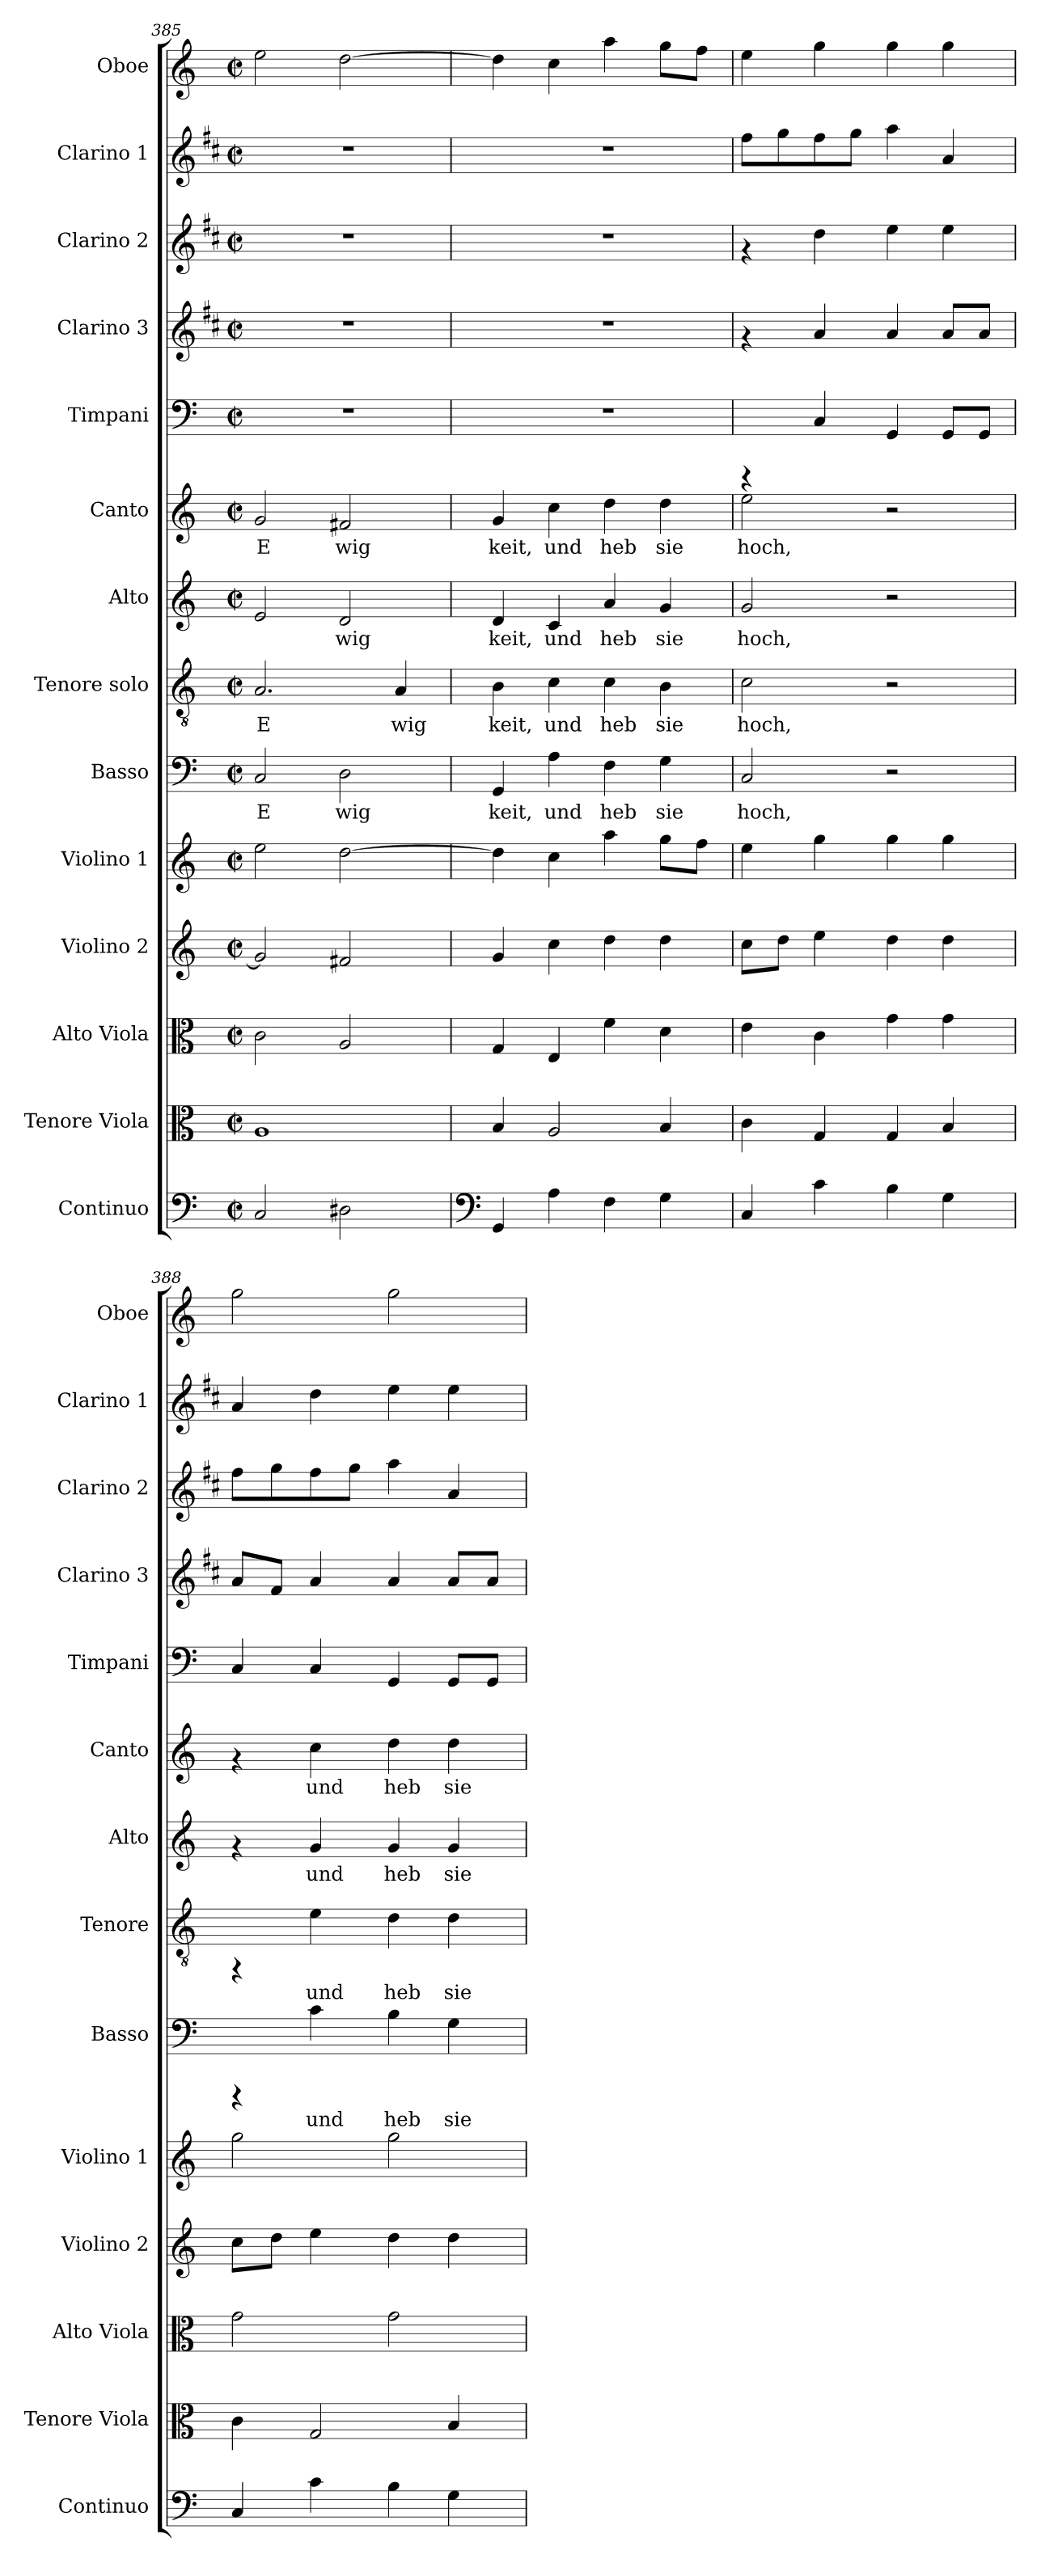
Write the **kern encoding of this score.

**kern	**kern	**kern	**kern	**kern	**kern	**text	**kern	**text	**kern	**text	**kern	**text	**kern	**kern	**kern	**kern	**kern
*part14	*part13	*part12	*part11	*part10	*part9	*part9	*part8	*part8	*part7	*part7	*part6	*part6	*part5	*part4	*part3	*part2	*part1
*staff14	*staff13	*staff12	*staff11	*staff10	*staff9	*staff9	*staff8	*staff8	*staff7	*staff7	*staff6	*staff6	*staff5	*staff4	*staff3	*staff2	*staff1
*I"Continuo	*I"Tenore Viola	*I"Alto Viola	*I"Violino 2	*I"Violino 1	*I"Basso	*	*I"Tenore solo	*	*I"Alto	*	*I"Canto	*	*I"Timpani	*I"Clarino 3	*I"Clarino 2	*I"Clarino 1	*I"Oboe
*I'Continuo	*I'Tenore Viola	*I'Alto Viola	*I'Violino 2	*I'Violino 1	*I'Basso	*	*I'Tenore	*	*I'Alto	*	*I'Canto	*	*I'Timpani	*I'Clarino 3	*I'Clarino 2	*I'Clarino 1	*I'Oboe
*clefF4	*clefC3	*clefC3	*clefG2	*clefG2	*clefF4	*	*clefGv2	*	*clefG2	*	*clefG2	*	*clefF4	*clefG2	*clefG2	*clefG2	*clefG2
*	*	*	*	*	*	*	*	*	*	*	*	*	*	*ITrd1c2	*ITrd1c2	*ITrd1c2	*
*k[]	*k[]	*k[]	*k[]	*k[]	*k[]	*	*k[]	*	*k[]	*	*k[]	*	*k[]	*k[]	*k[]	*k[]	*k[]
*C:	*C:	*C:	*C:	*C:	*C:	*	*C:	*	*C:	*	*C:	*	*C:	*C:	*C:	*C:	*C:
*M2/2	*M2/2	*M2/2	*M2/2	*M2/2	*M2/2	*	*M2/2	*	*M2/2	*	*M2/2	*	*M2/2	*M2/2	*M2/2	*M2/2	*M2/2
*met(c|)	*met(c|)	*met(c|)	*met(c|)	*met(c|)	*met(c|)	*	*met(c|)	*	*met(c|)	*	*met(c|)	*	*met(c|)	*met(c|)	*met(c|)	*met(c|)	*met(c|)
=385	=385	=385	=385	=385	=385	=385	=385	=385	=385	=385	=385	=385	=385	=385	=385	=385	=385
!	!	!	!	!	!	!LO:LY:b:cj	!	!LO:LY:b	!	!LO:LY:b:cj	!	!LO:LY:b:cj	!	!	!	!	!
2C/	1A	2c\	2g/]	2ee\	2C/	E	2.A/	E	2e/	.	2g/	E	1r	1r	1r	1r	2ee\
!	!	!	!	!	!	!LO:LY:b:cj	!	!	!	!LO:LY:b:cj	!	!LO:LY:b:cj	!	!	!	!	!
2D#\	.	2A/	2f#X/	[>2dd\	2D\	wig	.	.	2d/	wig	2f#X/	wig	.	.	.	.	[>2dd\
!	!	!	!	!	!	!	!	!LO:LY:b	!	!	!	!	!	!	!	!	!
.	.	.	.	.	.	.	4A/	wig	.	.	.	.	.	.	.	.	.
!!LO:PB:g=z
=386	=386	=386	=386	=386	=386	=386	=386	=386	=386	=386	=386	=386	=386	=386	=386	=386	=386
*clefF4	*	*	*	*	*	*	*	*	*	*	*	*	*	*	*	*	*
!	!	!	!	!	!	!LO:LY:b:cj	!	!LO:LY:b	!	!LO:LY:b:cj	!	!LO:LY:b:cj	!	!	!	!	!
4GG/	4B/	4G/	4g/	4dd\]	4GG/	keit,	4B\	keit,	4d/	keit,	4g/	keit,	1r	1r	1r	1r	4dd\]
!	!	!	!	!	!	!LO:LY:b:cj	!	!LO:LY:b	!	!LO:LY:b:cj	!	!LO:LY:b:cj	!	!	!	!	!
4A\	2A/	4E/	4cc\	4cc\	4A\	und	4c\	und	4c/	und	4cc\	und	.	.	.	.	4cc\
!	!	!	!	!	!	!LO:LY:b:cj	!	!LO:LY:b	!	!LO:LY:b:cj	!	!LO:LY:b:cj	!	!	!	!	!
4F\	.	4f\	4dd\	4aa\	4F\	heb	4c\	heb	4a/	heb	4dd\	heb	.	.	.	.	4aa\
!	!	!	!	!	!	!LO:LY:b:cj	!	!LO:LY:b	!	!LO:LY:b:cj	!	!LO:LY:b:cj	!	!	!	!	!
4G\	4B/	4d\	4dd\	8gg\L	4G\	sie	4B\	sie	4g/	sie	4dd\	sie	.	.	.	.	8gg\L
.	.	.	.	8ff\J	.	.	.	.	.	.	.	.	.	.	.	.	8ff\J
=387	=387	=387	=387	=387	=387	=387	=387	=387	=387	=387	=387	=387	=387	=387	=387	=387	=387
!	!	!	!	!	!	!LO:LY:b:cj	!	!LO:LY:b	!	!LO:LY:b:cj	!	!LO:LY:b:cj	!	!	!	!	!
4C/	4c\	4e\	8cc\L	4ee\	2C/	hoch,	2c\	hoch,	2g/	hoch,	2ee\	hoch,	4rCCC	4rf	4rf	8ee\L	4ee\
.	.	.	8dd\J	.	.	.	.	.	.	.	.	.	.	.	.	8ff\	.
4c\	4G/	4c\	4ee\	4gg\	.	.	.	.	.	.	.	.	4C/	4g/	4cc\	8ee\	4gg\
.	.	.	.	.	.	.	.	.	.	.	.	.	.	.	.	8ff\J	.
4B\	4G/	4g\	4dd\	4gg\	2r	.	2r	.	2r	.	2r	.	4GG/	4g/	4dd\	4gg\	4gg\
4G\	4B/	4g\	4dd\	4gg\	.	.	.	.	.	.	.	.	8GG/L	8g/L	4dd\	4g/	4gg\
.	.	.	.	.	.	.	.	.	.	.	.	.	8GG/J	8g/J	.	.	.
=388	=388	=388	=388	=388	=388	=388	=388	=388	=388	=388	=388	=388	=388	=388	=388	=388	=388
4C/	4c\	2g\	8cc\L	2gg\	4rCCC	.	4rFF	.	4rf	.	4rf	.	4C/	8g/L	8ee\L	4g/	2gg\
.	.	.	8dd\J	.	.	.	.	.	.	.	.	.	.	8e/J	8ff\	.	.
!	!	!	!	!	!	!LO:LY:b:cj	!	!LO:LY:b	!	!LO:LY:b:cj	!	!LO:LY:b:cj	!	!	!	!	!
4c\	2G/	.	4ee\	.	4c\	und	4e\	und	4g/	und	4cc\	und	4C/	4g/	8ee\	4cc\	.
.	.	.	.	.	.	.	.	.	.	.	.	.	.	.	8ff\J	.	.
!	!	!	!	!	!	!LO:LY:b:cj	!	!LO:LY:b	!	!LO:LY:b:cj	!	!LO:LY:b:cj	!	!	!	!	!
4B\	.	2g\	4dd\	2gg\	4B\	heb	4d\	heb	4g/	heb	4dd\	heb	4GG/	4g/	4gg\	4dd\	2gg\
!	!	!	!	!	!	!LO:LY:b:cj	!	!LO:LY:b	!	!LO:LY:b:cj	!	!LO:LY:b:cj	!	!	!	!	!
4G\	4B/	.	4dd\	.	4G\	sie	4d\	sie	4g/	sie	4dd\	sie	8GG/L	8g/L	4g/	4dd\	.
.	.	.	.	.	.	.	.	.	.	.	.	.	8GG/J	8g/J	.	.	.
=	=	=	=	=	=	=	=	=	=	=	=	=	=	=	=	=	=
*-	*-	*-	*-	*-	*-	*-	*-	*-	*-	*-	*-	*-	*-	*-	*-	*-	*-
